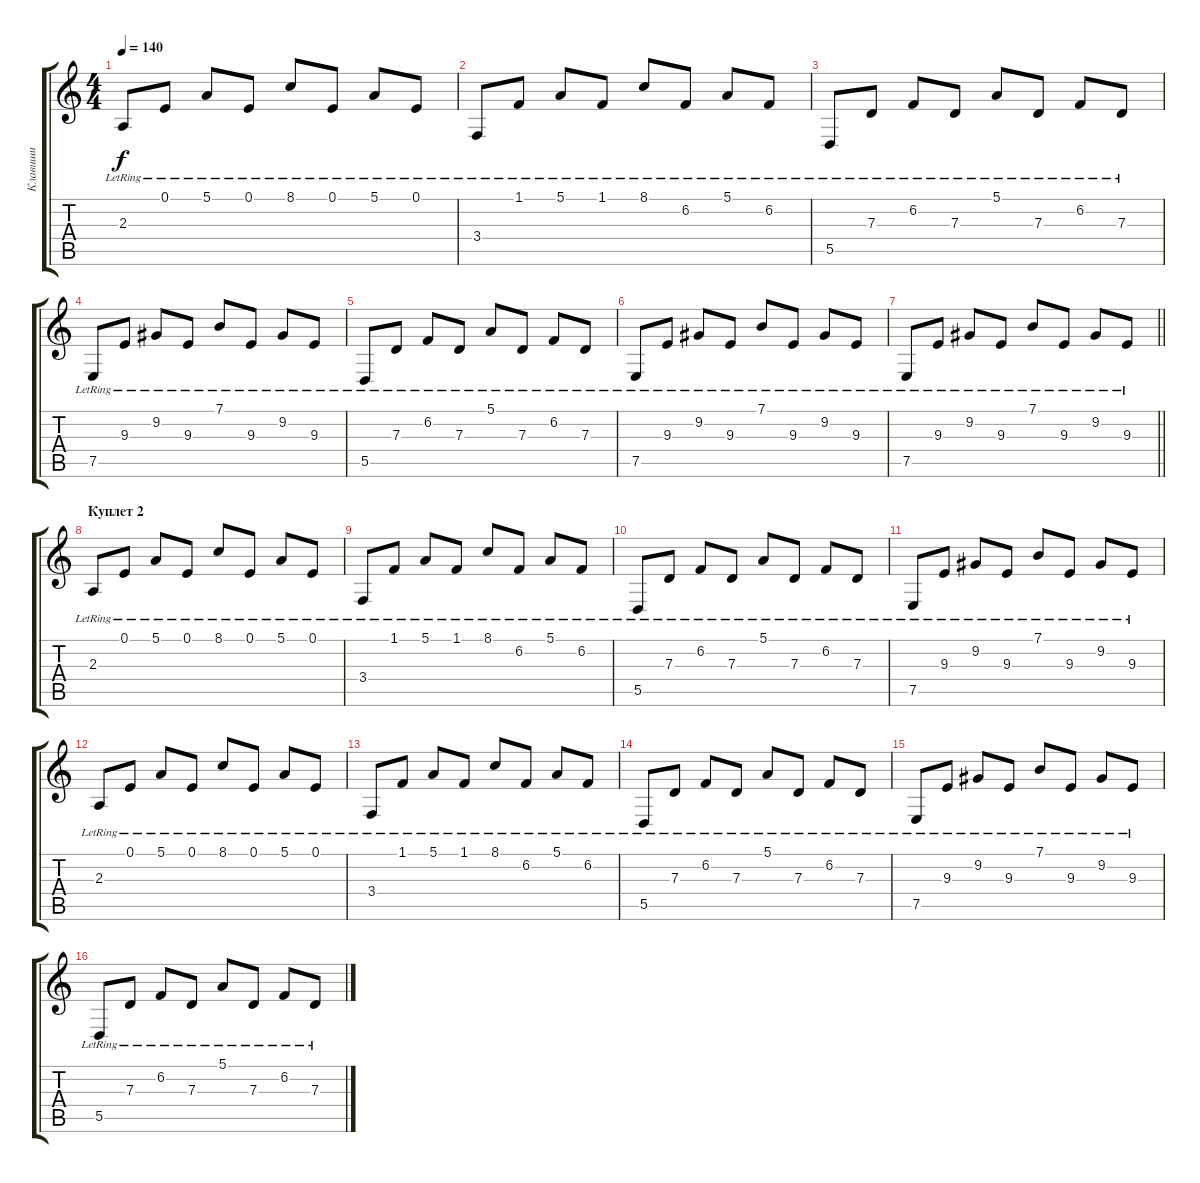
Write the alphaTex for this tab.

\track ("Клавиши" "Клавиши") {instrument pizzicatostrings}
\staff {score tabs}
\tuning (E4 B3 G3 D3 A2 E2) {hide}
\ts (4 4)
\tempo 140
\clef g2
\ks c
2.3{lr}.8{dy f} 0.1{lr}.8 5.1{lr}.8 0.1{lr}.8 8.1{lr}.8 0.1{lr}.8 5.1{lr}.8 0.1{lr}.8 |
3.4{lr}.8 1.1{lr}.8 5.1{lr}.8 1.1{lr}.8 8.1{lr}.8 6.2{lr}.8 5.1{lr}.8 6.2{lr}.8 |
5.5{lr}.8 7.3{lr}.8 6.2{lr}.8 7.3{lr}.8 5.1{lr}.8 7.3{lr}.8 6.2{lr}.8 7.3{lr}.8 |
7.5{lr}.8 9.3{lr}.8 9.2{lr}.8 9.3{lr}.8 7.1{lr}.8 9.3{lr}.8 9.2{lr}.8 9.3{lr}.8 |
5.5{lr}.8 7.3{lr}.8 6.2{lr}.8 7.3{lr}.8 5.1{lr}.8 7.3{lr}.8 6.2{lr}.8 7.3{lr}.8 |
7.5{lr}.8 9.3{lr}.8 9.2{lr}.8 9.3{lr}.8 7.1{lr}.8 9.3{lr}.8 9.2{lr}.8 9.3{lr}.8 |
\barLineRight lightlight
7.5{lr}.8 9.3{lr}.8 9.2{lr}.8 9.3{lr}.8 7.1{lr}.8 9.3{lr}.8 9.2{lr}.8 9.3{lr}.8 |
\section ("" "Куплет 2")
2.3{lr}.8 0.1{lr}.8 5.1{lr}.8 0.1{lr}.8 8.1{lr}.8 0.1{lr}.8 5.1{lr}.8 0.1{lr}.8 |
3.4{lr}.8 1.1{lr}.8 5.1{lr}.8 1.1{lr}.8 8.1{lr}.8 6.2{lr}.8 5.1{lr}.8 6.2{lr}.8 |
5.5{lr}.8 7.3{lr}.8 6.2{lr}.8 7.3{lr}.8 5.1{lr}.8 7.3{lr}.8 6.2{lr}.8 7.3{lr}.8 |
7.5{lr}.8 9.3{lr}.8 9.2{lr}.8 9.3{lr}.8 7.1{lr}.8 9.3{lr}.8 9.2{lr}.8 9.3{lr}.8 |
2.3{lr}.8 0.1{lr}.8 5.1{lr}.8 0.1{lr}.8 8.1{lr}.8 0.1{lr}.8 5.1{lr}.8 0.1{lr}.8 |
3.4{lr}.8 1.1{lr}.8 5.1{lr}.8 1.1{lr}.8 8.1{lr}.8 6.2{lr}.8 5.1{lr}.8 6.2{lr}.8 |
5.5{lr}.8 7.3{lr}.8 6.2{lr}.8 7.3{lr}.8 5.1{lr}.8 7.3{lr}.8 6.2{lr}.8 7.3{lr}.8 |
7.5{lr}.8 9.3{lr}.8 9.2{lr}.8 9.3{lr}.8 7.1{lr}.8 9.3{lr}.8 9.2{lr}.8 9.3{lr}.8 |
5.5{lr}.8 7.3{lr}.8 6.2{lr}.8 7.3{lr}.8 5.1{lr}.8 7.3{lr}.8 6.2{lr}.8 7.3{lr}.8
